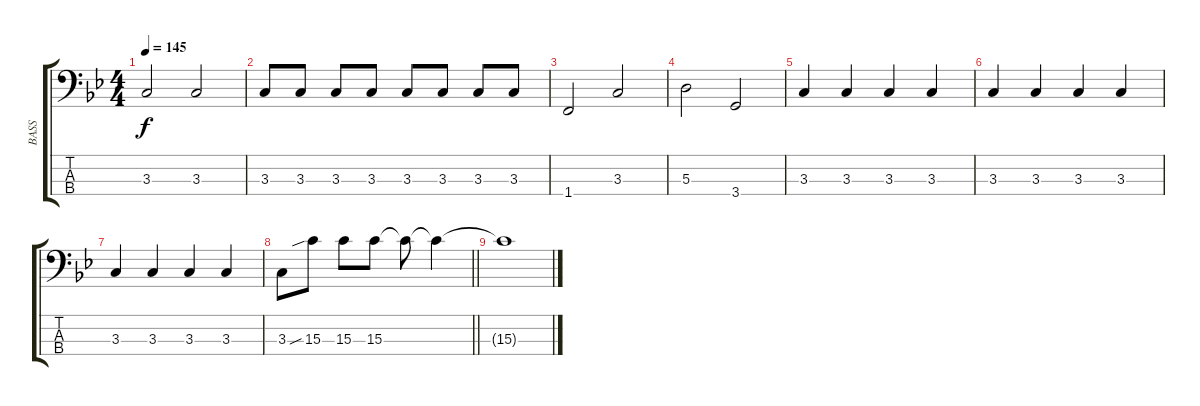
\track ("BASS" "BASS") {instrument electricbassfinger}
\staff {score tabs}
\tuning (G2 D2 A1 E1) {hide}
\ts (4 4)
\tempo 145
\clef f4
\ks bb
3.3.2{dy f} 3.3.2 |
3.3.8 3.3.8 3.3.8 3.3.8 3.3.8 3.3.8 3.3.8 3.3.8 |
1.4.2 3.3.2 |
5.3.2 3.4.2 |
3.3.4 3.3.4 3.3.4 3.3.4 |
3.3.4 3.3.4 3.3.4 3.3.4 |
3.3.4 3.3.4 3.3.4 3.3.4 |
\barLineRight lightlight
3.3.8 15.3{sib}.8 15.3.8 15.3.8 15.3{t}.8 15.3{t}.4 |
15.3{t}.1
